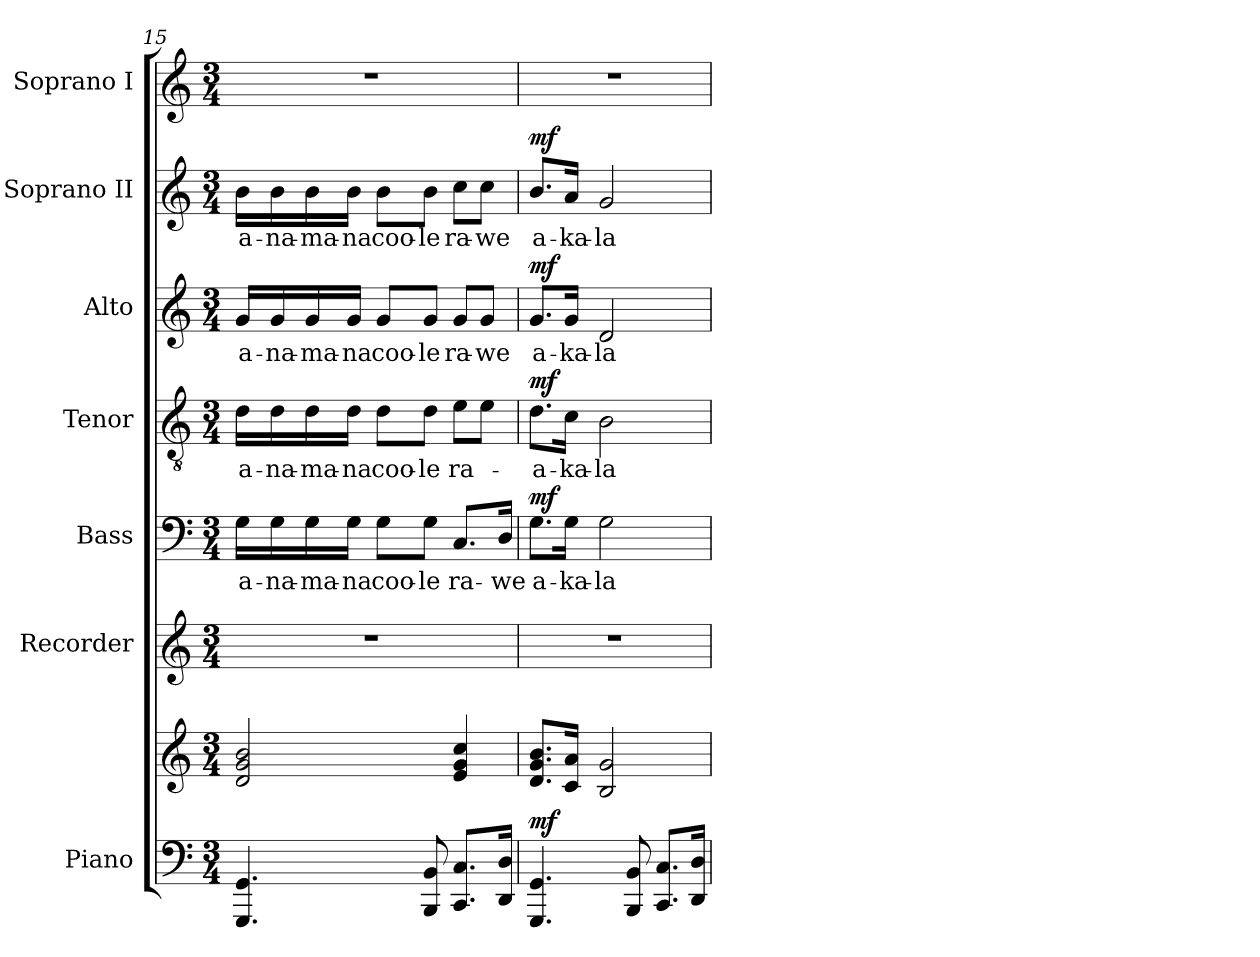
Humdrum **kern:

**kern	**kern	**dynam	**kern	**kern	**text	**dynam	**kern	**text	**dynam	**kern	**text	**dynam	**kern	**text	**dynam	**kern
*part7	*part7	*part7	*part6	*part5	*part5	*part5	*part4	*part4	*part4	*part3	*part3	*part3	*part2	*part2	*part2	*part1
*staff8	*staff7	*staff7/8	*staff6	*staff5	*staff5	*staff5	*staff4	*staff4	*staff4	*staff3	*staff3	*staff3	*staff2	*staff2	*staff2	*staff1
*I"Piano	*	*	*I"Recorder	*I"Bass	*	*	*I"Tenor	*	*	*I"Alto	*	*	*I"Soprano II	*	*	*I"Soprano I
*I'Pno.	*	*	*I'R.	*I'B.	*	*	*I'T.	*	*	*I'A.	*	*	*I'S.2	*	*	*I'S.1
!!LO:LB:g=z
*clefF4	*clefG2	*	*clefG2	*clefF4	*	*	*clefGv2	*	*	*clefG2	*	*	*clefG2	*	*	*clefG2
*k[]	*k[]	*	*k[]	*k[]	*	*	*k[]	*	*	*k[]	*	*	*k[]	*	*	*k[]
*M3/4	*M3/4	*	*M3/4	*M3/4	*	*	*M3/4	*	*	*M3/4	*	*	*M3/4	*	*	*M3/4
=15	=15	=15	=15	=15	=15	=15	=15	=15	=15	=15	=15	=15	=15	=15	=15	=15
4.GGG/ 4.GG/	2d/ 2g/ 2b/	.	2.r	16G\LL	a-	.	16d\LL	a-	.	16g/LL	a-	.	16b\LL	a-	.	2.r
.	.	.	.	16G\	-na-	.	16d\	-na-	.	16g/	-na-	.	16b\	-na-	.	.
.	.	.	.	16G\	-ma-	.	16d\	-ma-	.	16g/	-ma-	.	16b\	-ma-	.	.
.	.	.	.	16G\JJ	-na	.	16d\JJ	-na	.	16g/JJ	-na	.	16b\JJ	-na	.	.
.	.	.	.	8G\L	coo-	.	8d\L	coo-	.	8g/L	coo-	.	8b\L	coo-	.	.
8BBB/ 8BB/	.	.	.	8G\J	-le	.	8d\J	-le	.	8g/J	-le	.	8b\J	-le	.	.
8.CC/ 8.C/L	4e/ 4g/ 4cc/	.	.	8.C/L	ra-	.	8e\L	ra-	.	8g/L	ra-	.	8cc\L	ra-	.	.
.	.	.	.	.	.	.	8e\J	.	.	8g/J	-we	.	8cc\J	-we	.	.
16DD/ 16D/Jk	.	.	.	16D/Jk	-we	.	.	.	.	.	.	.	.	.	.	.
=16	=16	=16	=16	=16	=16	=16	=16	=16	=16	=16	=16	=16	=16	=16	=16	=16
!	!	!LO:DY:a=2	!	!	!	!LO:DY:a	!	!	!LO:DY:a	!	!	!LO:DY:a	!	!	!LO:DY:a	!
4.GGG/ 4.GG/	8.d/ 8.g/ 8.b/L	mf	2.r	8.G\L	a-	mf	8.d\L	a-	mf	8.g/L	a-	mf	8.b/L	a-	mf	2.r
.	16c/ 16a/Jk	.	.	16G\Jk	-ka-	.	16c\Jk	-ka-	.	16g/Jk	-ka-	.	16a/Jk	-ka-	.	.
.	2B/ 2g/	.	.	2G\	-la	.	2B\	-la	.	2d/	-la	.	2g/	-la	.	.
8BBB/ 8BB/	.	.	.	.	.	.	.	.	.	.	.	.	.	.	.	.
8.CC/ 8.C/L	.	.	.	.	.	.	.	.	.	.	.	.	.	.	.	.
16DD/ 16D/Jk	.	.	.	.	.	.	.	.	.	.	.	.	.	.	.	.
=	=	=	=	=	=	=	=	=	=	=	=	=	=	=	=	=
*-	*-	*-	*-	*-	*-	*-	*-	*-	*-	*-	*-	*-	*-	*-	*-	*-
